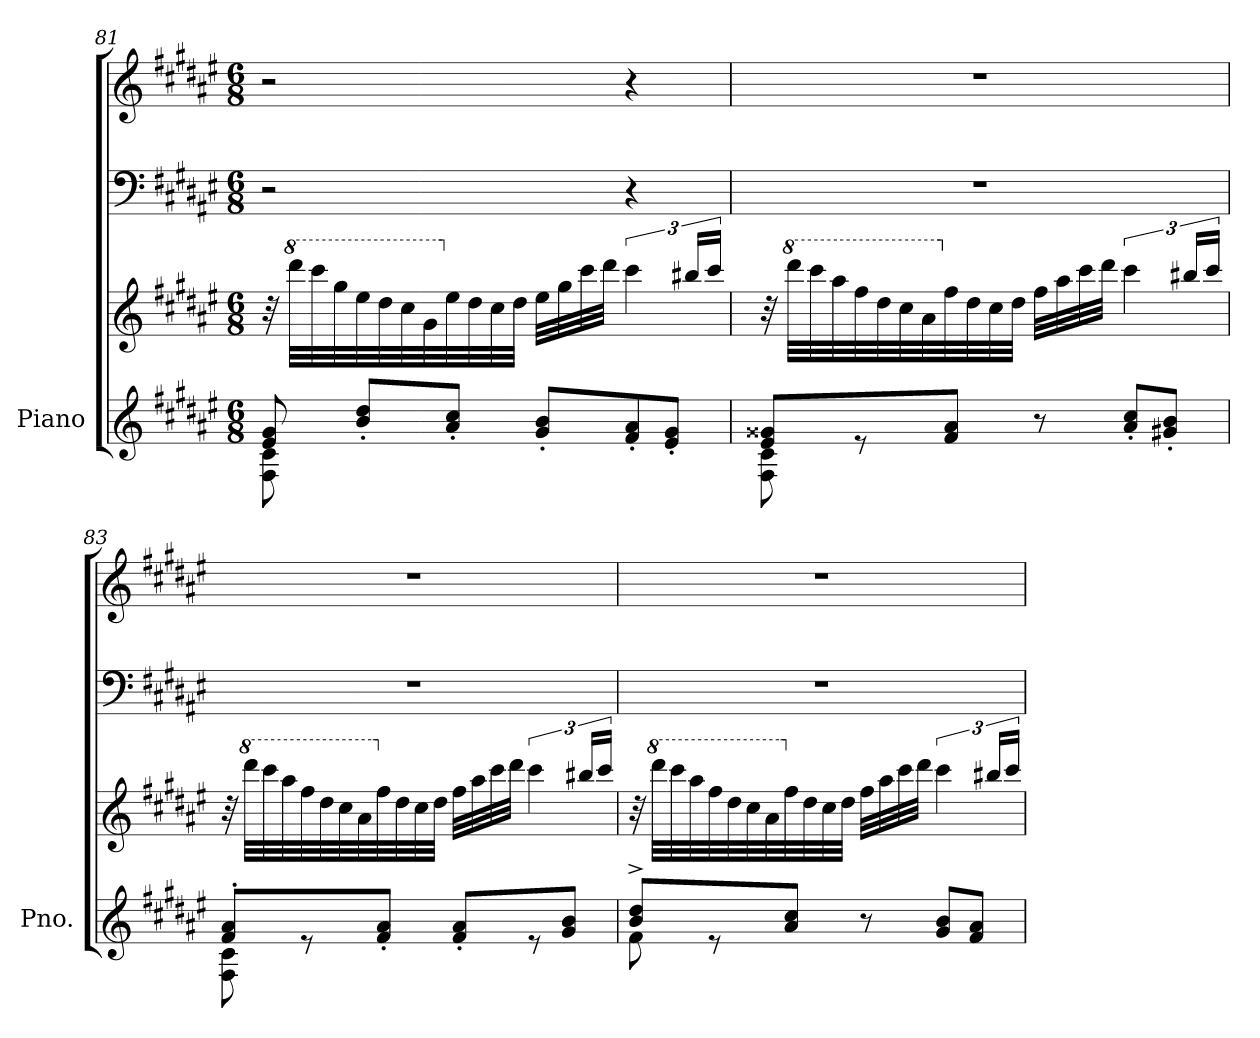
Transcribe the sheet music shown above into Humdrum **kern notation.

**kern	**kern	**kern	**kern
*part1	*part1	*part1	*part1
*staff4	*staff3	*staff2	*staff1
*I"Piano	*	*	*
*I'Pno.	*	*	*
*clefG2	*clefG2	*clefF4	*clefG2
*k[f#c#g#d#a#e#]	*k[f#c#g#d#a#e#]	*k[f#c#g#d#a#e#]	*k[f#c#g#d#a#e#]
*M6/8	*M6/8	*M6/8	*M6/8
=81	=81	=81	=81
*^	*	*	*
8e#/ 8g#/	8F#\ 8c#\	32r	2r	2r
*	*	*8va	*	*
.	.	32dddd#\LLL	.	.
.	.	32cccc#\	.	.
.	.	32ggg#\	.	.
8b/' 8dd#/'L	4ryy	32eee#\	.	.
.	.	32ddd#\	.	.
.	.	32ccc#\	.	.
.	.	32gg#\	.	.
*	*	*X8va	*	*
8a#/' 8cc#/'J	.	32ee#\	.	.
.	.	32dd#\	.	.
.	.	32cc#\	.	.
.	.	32dd#\JJJ	.	.
8g#/' 8b/'L	8ryy	32ee#\LLL	.	.
.	.	32gg#\	.	.
.	.	32ccc#\	.	.
.	.	32ddd#\JJJ	.	.
8f#/' 8a#/'	4ryy	6ccc#\	4r	4r
8e#/' 8g#/'J	.	.	.	.
.	.	24bb#X/LL	.	.
.	.	24ccc#/JJ	.	.
!!LO:LB:g=z
=82	=82	=82	=82	=82
8e#/ 8g##X/L	8F#\ 8c#\	32r	2.r	2.r
*	*	*8va	*	*
.	.	32dddd#\LLL	.	.
.	.	32cccc#\	.	.
.	.	32aaa#\	.	.
8re	4ryy	32fff#\	.	.
.	.	32ddd#\	.	.
.	.	32ccc#\	.	.
.	.	32aa#\	.	.
*	*	*X8va	*	*
8f#/ 8a#/J	.	32ff#\	.	.
.	.	32dd#\	.	.
.	.	32cc#\	.	.
.	.	32dd#\JJJ	.	.
8r	8ryy	32ff#\LLL	.	.
.	.	32aa#\	.	.
.	.	32ccc#\	.	.
.	.	32ddd#\JJJ	.	.
8a#/' 8cc#/'L	4ryy	6ccc#\	.	.
8g#X/' 8b/'J	.	.	.	.
.	.	24bb#X/LL	.	.
.	.	24ccc#/JJ	.	.
=83	=83	=83	=83	=83
8f#/' 8a#/'L	8F#\ 8c#\	32r	2.r	2.r
*	*	*8va	*	*
.	.	32dddd#\LLL	.	.
.	.	32cccc#\	.	.
.	.	32aaa#\	.	.
8re	4ryy	32fff#\	.	.
.	.	32ddd#\	.	.
.	.	32ccc#\	.	.
.	.	32aa#\	.	.
*	*	*X8va	*	*
8f#/' 8a#/'J	.	32ff#\	.	.
.	.	32dd#\	.	.
.	.	32cc#\	.	.
.	.	32dd#\JJJ	.	.
8f#/' 8a#/'L	8ryy	32ff#\LLL	.	.
.	.	32aa#\	.	.
.	.	32ccc#\	.	.
.	.	32ddd#\JJJ	.	.
8re	4ryy	6ccc#\	.	.
8g#/ 8b/J	.	.	.	.
.	.	24bb#X/LL	.	.
.	.	24ccc#/JJ	.	.
!!LO:LB:g=z
=84	=84	=84	=84	=84
8b/^ 8dd#/^L	8f#\	32r	2.r	2.r
*	*	*8va	*	*
.	.	32dddd#\LLL	.	.
.	.	32cccc#\	.	.
.	.	32aaa#\	.	.
8re	4ryy	32fff#\	.	.
.	.	32ddd#\	.	.
.	.	32ccc#\	.	.
.	.	32aa#\	.	.
*	*	*X8va	*	*
8a#/ 8cc#/J	.	32ff#\	.	.
.	.	32dd#\	.	.
.	.	32cc#\	.	.
.	.	32dd#\JJJ	.	.
8r	8raayy	32ff#\LLL	.	.
.	.	32aa#\	.	.
.	.	32ccc#\	.	.
.	.	32ddd#\JJJ	.	.
8g#/ 8b/L	4ryy	6ccc#\	.	.
8f#/ 8a#/J	.	.	.	.
.	.	24bb#X/LL	.	.
.	.	24ccc#/JJ	.	.
*v	*v	*	*	*
=	=	=	=
*-	*-	*-	*-
